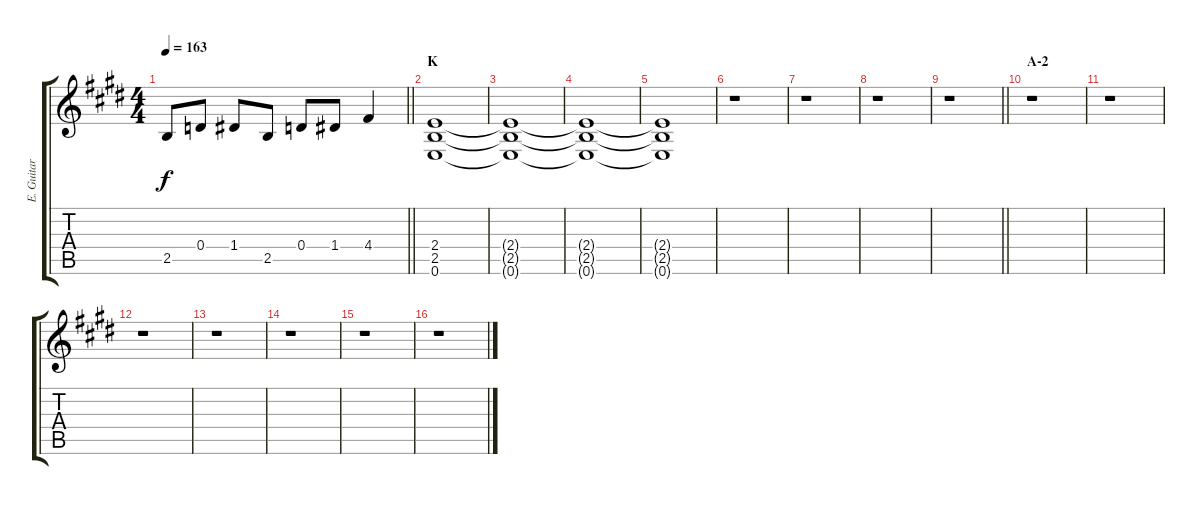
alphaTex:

\track ("E. Guitar I" "E. Guitar ") {instrument overdrivenguitar}
\staff {score tabs}
\tuning (E4 B3 G3 D3 A2 E2) {hide}
\ts (4 4)
\tempo 163
\clef g2
\barLineRight lightlight
\ks e
2.5.8{dy f} 0.4.8 1.4.8 2.5.8 0.4.8 1.4.8 4.4.4 |
\section ("" "K")
(2.4 2.5 0.6).1 |
(2.4{t} 2.5{t} 0.6{t}).1 |
(2.4{t} 2.5{t} 0.6{t}).1 |
(2.4{t} 2.5{t} 0.6{t}).1 |
r.1 |
r.1 |
r.1 |
\barLineRight lightlight
r.1 |
\section ("" "A-2")
r.1 |
r.1 |
r.1 |
r.1 |
r.1 |
r.1 |
r.1
